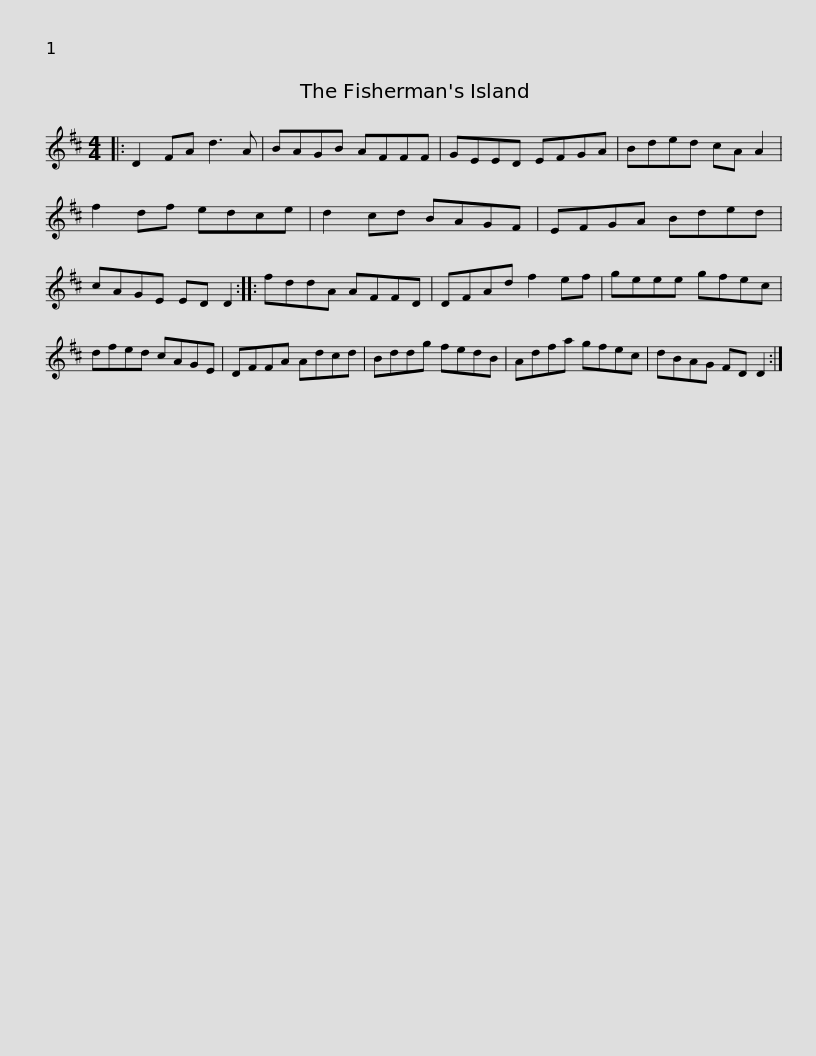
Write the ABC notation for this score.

X:1
L:1/8
M:4/4
I:linebreak $
K:D
V:1 treble
V:1
|: D2 FA d3 A | BAGB AFFF | GEED EFGA | Bded cA A2 | f2 df edce | %5
 d2 cd BAGF |$ EFGA Bded | cAGE ED D2 :: fddA AFFD | DFAd f2 ef | %10
 geee gfec |$ dfed cAGE | DFFA Adcd | Bddg fedB | Adfa gfec | %15
 dBAG FD D2 :| %16
